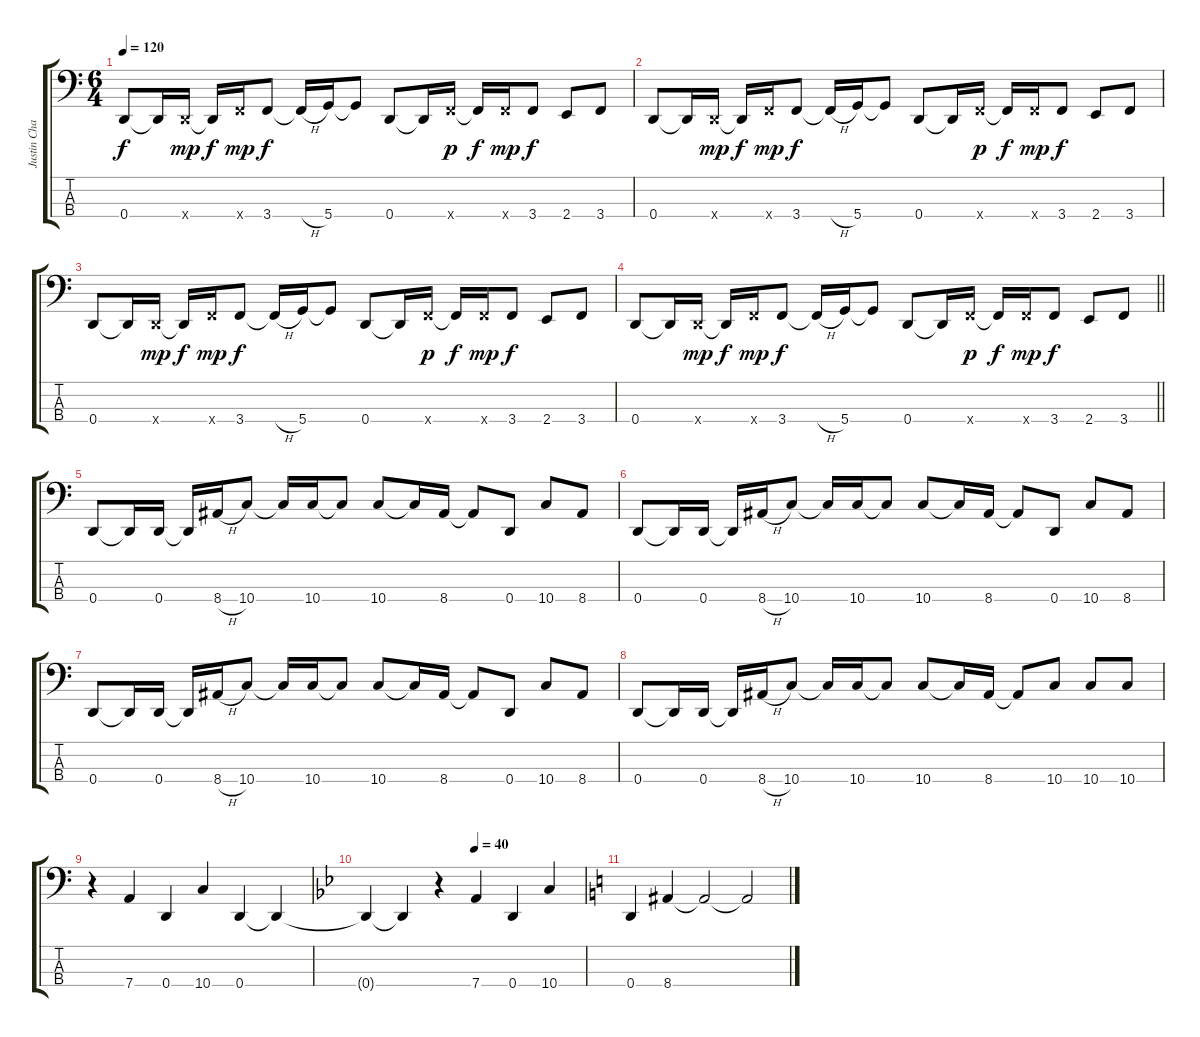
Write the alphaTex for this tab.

\track ("Justin Chancellor" "Justin Cha") {instrument electricbassfinger}
\staff {score tabs}
\tuning (G2 D2 A1 D1) {hide}
\ts (6 4)
\tempo 120
\clef f4
\ks c
0.4.8{dy f} 0.4{t}.16 0.4{x}.16{dy mp} 0.4{t}.16{dy f} 3.4{x}.16{dy mp} 3.4.8{dy f} 3.4{h t}.16 5.4.16 5.4{t}.8 0.4.8 0.4{t}.16 3.4{x}.16{dy p} 3.4{t}.16{dy f} 3.4{x}.16{dy mp} 3.4.8{dy f} 2.4.8 3.4.8 |
0.4.8 0.4{t}.16 0.4{x}.16{dy mp} 0.4{t}.16{dy f} 3.4{x}.16{dy mp} 3.4.8{dy f} 3.4{h t}.16 5.4.16 5.4{t}.8 0.4.8 0.4{t}.16 3.4{x}.16{dy p} 3.4{t}.16{dy f} 3.4{x}.16{dy mp} 3.4.8{dy f} 2.4.8 3.4.8 |
0.4.8 0.4{t}.16 0.4{x}.16{dy mp} 0.4{t}.16{dy f} 3.4{x}.16{dy mp} 3.4.8{dy f} 3.4{h t}.16 5.4.16 5.4{t}.8 0.4.8 0.4{t}.16 3.4{x}.16{dy p} 3.4{t}.16{dy f} 3.4{x}.16{dy mp} 3.4.8{dy f} 2.4.8 3.4.8 |
\barLineRight lightlight
0.4.8 0.4{t}.16 0.4{x}.16{dy mp} 0.4{t}.16{dy f} 3.4{x}.16{dy mp} 3.4.8{dy f} 3.4{h t}.16 5.4.16 5.4{t}.8 0.4.8 0.4{t}.16 3.4{x}.16{dy p} 3.4{t}.16{dy f} 3.4{x}.16{dy mp} 3.4.8{dy f} 2.4.8 3.4.8 |
\section ("" "")
0.4.8 0.4{t}.16 0.4.16 0.4{t}.16 8.4{h}.16 10.4.8 10.4{t}.16 10.4.16 10.4{t}.8 10.4.8 10.4{t}.16 8.4.16 8.4{t}.8 0.4.8 10.4.8 8.4.8 |
0.4.8 0.4{t}.16 0.4.16 0.4{t}.16 8.4{h}.16 10.4.8 10.4{t}.16 10.4.16 10.4{t}.8 10.4.8 10.4{t}.16 8.4.16 8.4{t}.8 0.4.8 10.4.8 8.4.8 |
0.4.8 0.4{t}.16 0.4.16 0.4{t}.16 8.4{h}.16 10.4.8 10.4{t}.16 10.4.16 10.4{t}.8 10.4.8 10.4{t}.16 8.4.16 8.4{t}.8 0.4.8 10.4.8 8.4.8 |
0.4.8 0.4{t}.16 0.4.16 0.4{t}.16 8.4{h}.16 10.4.8 10.4{t}.16 10.4.16 10.4{t}.8 10.4.8 10.4{t}.16 8.4.16 8.4{t}.8 10.4.8 10.4.8 10.4.8 |
r.4 7.4.4 0.4.4 10.4.4 0.4.4 0.4{t}.4 |
\tempo (40 0.5)
\ks bb
0.4{t}.4 0.4{t}.4 r.4 7.4.4 0.4.4 10.4.4 |
\ks c
0.4.4 8.4.4 8.4{t}.2 8.4{t}.2
